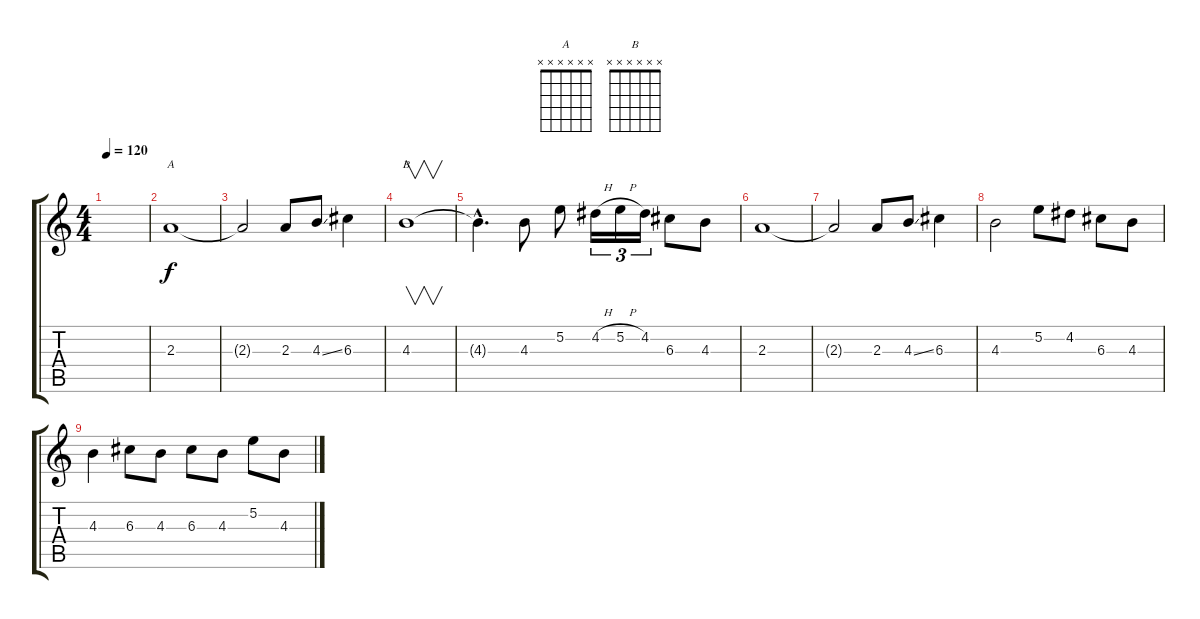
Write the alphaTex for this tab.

\track "" {instrument overdrivenguitar}
\staff {score tabs}
\tuning (E4 B3 G3 D3 A2 E2) {hide}
\chord ("A" x x x x x x) {firstfret 0}
\chord ("B" x x x x x x) {firstfret 0}
\ts (4 4)
\tempo 120
\clef g2
\ks c
|
2.3.1{ch "A"} |
2.3{t}.2 2.3.8 4.3{ss}.8 6.3.4 |
4.3.1{v ch "B"} |
4.3{hac t}.4{d} 4.3.8 5.2.8 4.2{h}.16{tu (3 2)} 5.2{h}.16{tu (3 2)} 4.2.16{tu (3 2)} 6.3.8 4.3.8 |
2.3.1 |
2.3{t}.2 2.3.8 4.3{ss}.8 6.3.4 |
4.3.2 5.2.8 4.2.8 6.3.8 4.3.8 |
4.3.4 6.3.8 4.3.8 6.3.8 4.3.8 5.2.8 4.3.8
